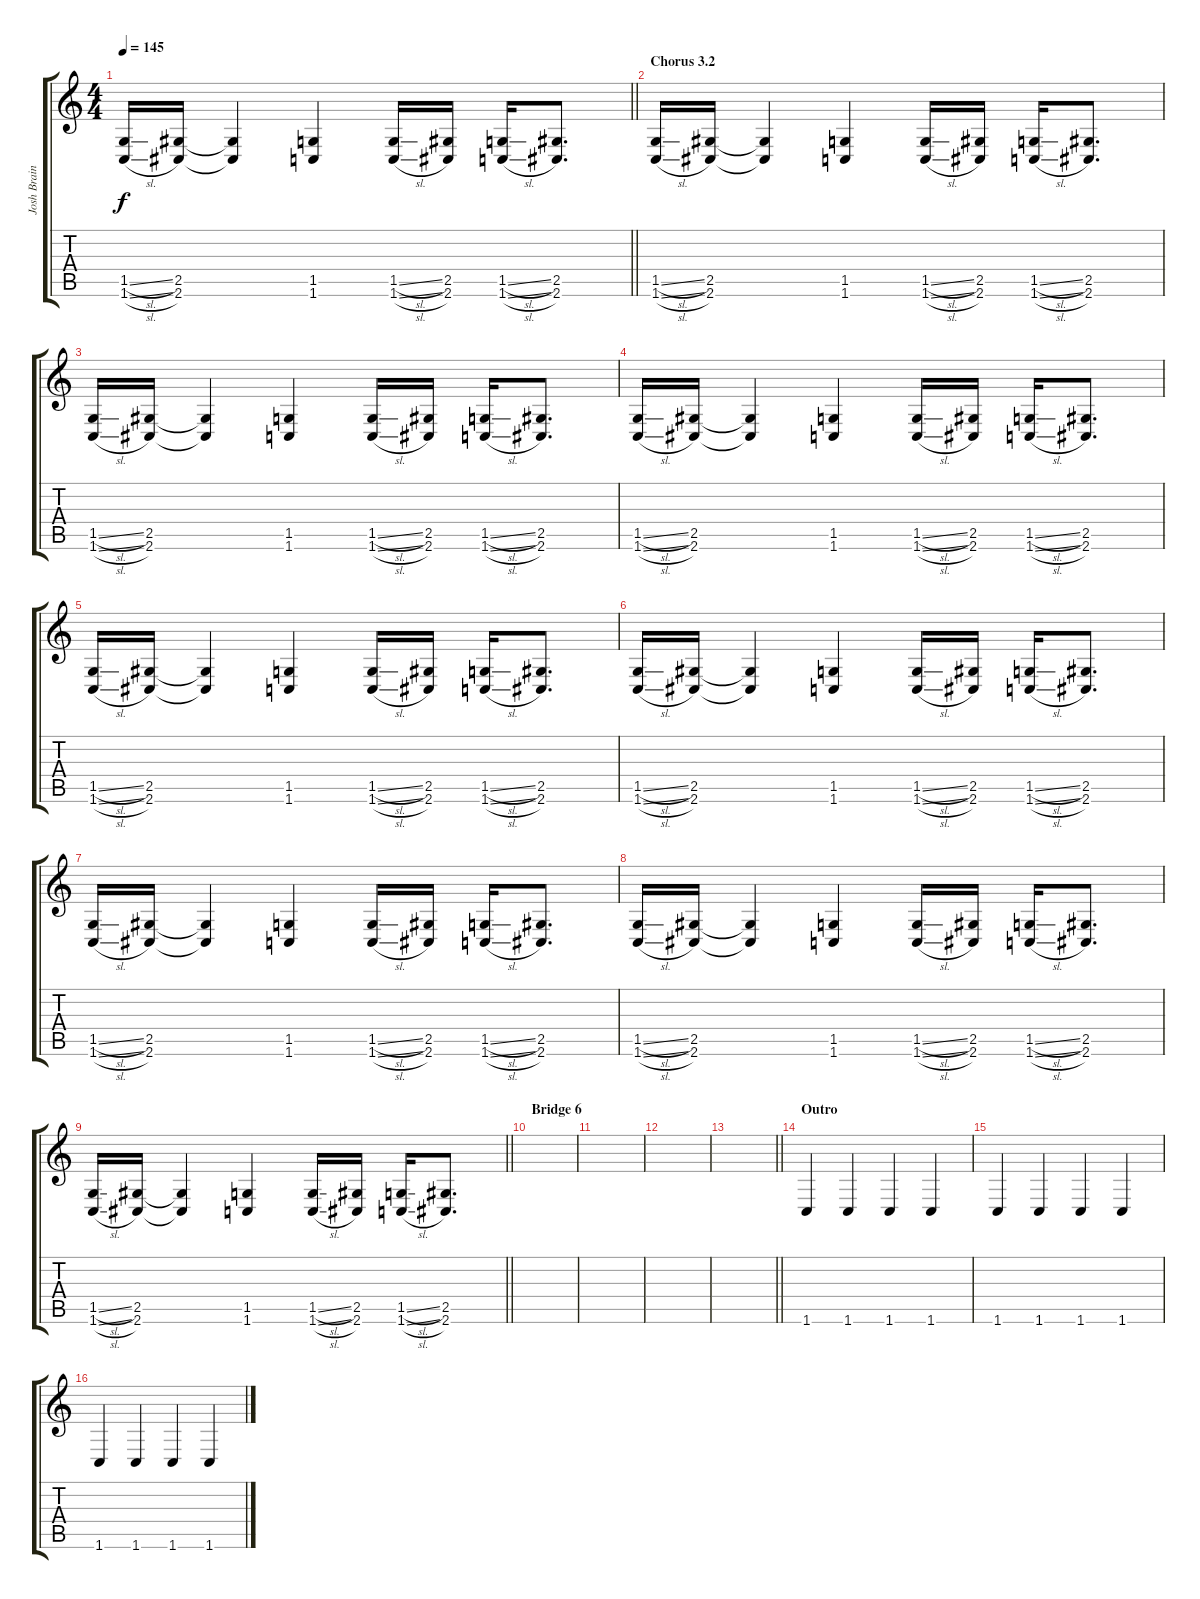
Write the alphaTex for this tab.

\track ("Josh Brainard" "Josh Brain") {instrument distortionguitar}
\staff {score tabs}
\tuning (Db4 Ab3 E3 B2 Gb2 B1) {hide}
\ts (4 4)
\tempo 145
\clef g2
\barLineRight lightlight
\ks c
(1.5{sl} 1.6{sl}).16{dy f} (2.5 2.6).16 (2.5{t} 2.6{t}).4 (1.5 1.6).4 (1.5{sl} 1.6{sl}).16 (2.5 2.6).16 (1.5{sl} 1.6{sl}).16 (2.5 2.6).8{d} |
\section ("" "Chorus 3.2")
(1.5{sl} 1.6{sl}).16 (2.5 2.6).16 (2.5{t} 2.6{t}).4 (1.5 1.6).4 (1.5{sl} 1.6{sl}).16 (2.5 2.6).16 (1.5{sl} 1.6{sl}).16 (2.5 2.6).8{d} |
(1.5{sl} 1.6{sl}).16 (2.5 2.6).16 (2.5{t} 2.6{t}).4 (1.5 1.6).4 (1.5{sl} 1.6{sl}).16 (2.5 2.6).16 (1.5{sl} 1.6{sl}).16 (2.5 2.6).8{d} |
(1.5{sl} 1.6{sl}).16 (2.5 2.6).16 (2.5{t} 2.6{t}).4 (1.5 1.6).4 (1.5{sl} 1.6{sl}).16 (2.5 2.6).16 (1.5{sl} 1.6{sl}).16 (2.5 2.6).8{d} |
(1.5{sl} 1.6{sl}).16 (2.5 2.6).16 (2.5{t} 2.6{t}).4 (1.5 1.6).4 (1.5{sl} 1.6{sl}).16 (2.5 2.6).16 (1.5{sl} 1.6{sl}).16 (2.5 2.6).8{d} |
(1.5{sl} 1.6{sl}).16 (2.5 2.6).16 (2.5{t} 2.6{t}).4 (1.5 1.6).4 (1.5{sl} 1.6{sl}).16 (2.5 2.6).16 (1.5{sl} 1.6{sl}).16 (2.5 2.6).8{d} |
(1.5{sl} 1.6{sl}).16 (2.5 2.6).16 (2.5{t} 2.6{t}).4 (1.5 1.6).4 (1.5{sl} 1.6{sl}).16 (2.5 2.6).16 (1.5{sl} 1.6{sl}).16 (2.5 2.6).8{d} |
(1.5{sl} 1.6{sl}).16 (2.5 2.6).16 (2.5{t} 2.6{t}).4 (1.5 1.6).4 (1.5{sl} 1.6{sl}).16 (2.5 2.6).16 (1.5{sl} 1.6{sl}).16 (2.5 2.6).8{d} |
\barLineRight lightlight
(1.5{sl} 1.6{sl}).16 (2.5 2.6).16 (2.5{t} 2.6{t}).4 (1.5 1.6).4 (1.5{sl} 1.6{sl}).16 (2.5 2.6).16 (1.5{sl} 1.6{sl}).16 (2.5 2.6).8{d} |
\section ("" "Bridge 6")
|
|
|
\barLineRight lightlight
|
\section ("" "Outro")
1.6.4{volume 13 instrument overdrivenguitar} 1.6.4 1.6.4 1.6.4 |
1.6.4 1.6.4 1.6.4 1.6.4 |
1.6.4 1.6.4 1.6.4 1.6.4
